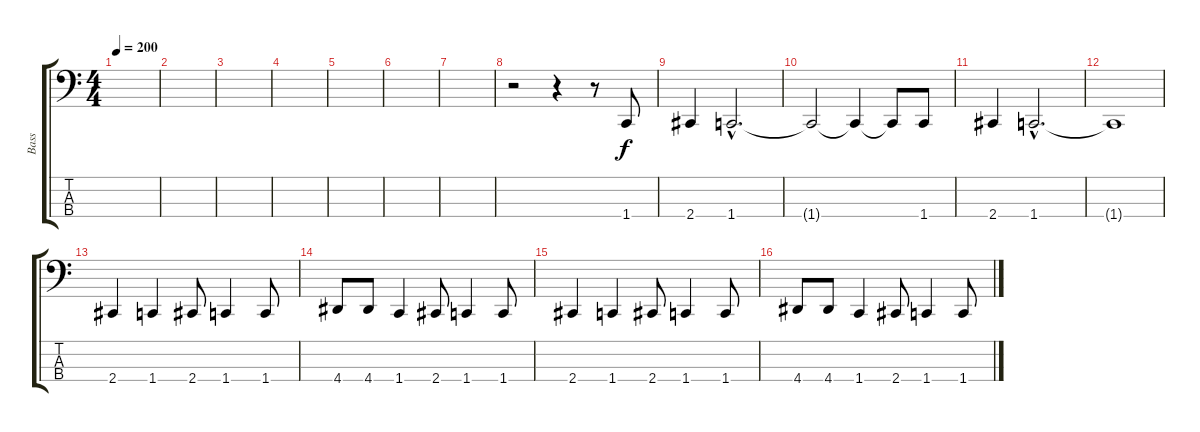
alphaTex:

\track ("Bass" "Bass") {instrument electricbasspick}
\staff {score tabs}
\tuning (E2 B1 Gb1 B0) {hide}
\ts (4 4)
\tempo 200
\clef f4
\ks c
|
|
|
|
|
|
|
r.2 r.4 r.8 1.4.8 |
2.4.4 1.4{hac}.2{d} |
1.4{t}.2 1.4{t}.4 1.4{t}.8 1.4.8 |
2.4.4 1.4{hac}.2{d} |
1.4{t}.1 |
2.4.4 1.4.4 2.4.8 1.4.4 1.4.8 |
4.4.8 4.4.8 1.4.4 2.4.8 1.4.4 1.4.8 |
2.4.4 1.4.4 2.4.8 1.4.4 1.4.8 |
4.4.8 4.4.8 1.4.4 2.4.8 1.4.4 1.4.8
